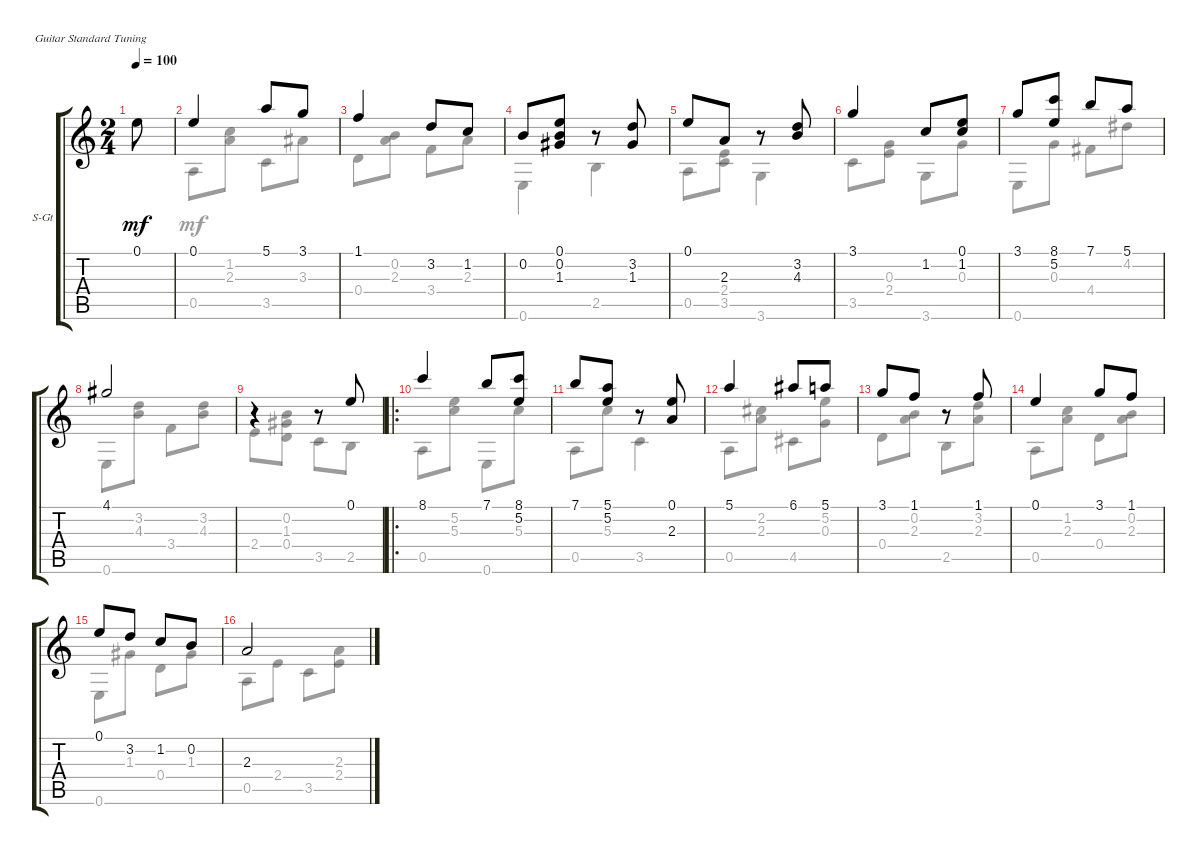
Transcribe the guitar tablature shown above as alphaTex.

\defaultSystemsLayout 4
\bracketExtendMode groupsimilarinstruments
\firstSystemTrackNameOrientation horizontal
\otherSystemsTrackNameOrientation horizontal
\track ("Steel Guitar" "S-Gt") {instrument acousticguitarsteel}
\staff {score tabs}
\tuning (E4 B3 G3 D3 A2 E2)
\voice
\ts (2 4)
\ac
\tempo 100
\clef g2
\ks aminor
0.1.8{dy mf instrument acousticguitarsteel} |
0.1.4 5.1.8 3.1.8 |
1.1.4 3.2.8 1.2.8 |
0.2.8 (0.1 0.2 1.3).8 r.8 (3.2 1.3).8 |
0.1.8 2.3.8 r.8 (3.2 4.3).8 |
3.1.4 1.2.8 (0.1 1.2).8 |
3.1.8 (8.1 5.2).8 7.1.8 5.1.8 |
4.1.2 |
r.4 r.8 0.1.8 |
\ro
8.1.4 7.1.8 (8.1 5.2).8 |
7.1.8 (5.1 5.2).8 r.8 (0.1 2.3).8 |
5.1.4 6.1.8 5.1.8 |
3.1.8 1.1.8 r.8 1.1.8 |
0.1.4 3.1.8 1.1.8 |
0.1.8 3.2.8 1.2.8 0.2.8 |
2.3.2
\voice
\clef g2
\ottava regular
\simile none
\ks aminor
|
0.5.8 (1.2 2.3).8 3.5.8 3.3.8 |
0.4.8 (2.3 0.2).8 3.4.8 2.3.8 |
0.6.4 2.5.4 |
0.5.8 (3.5 2.4).8 3.6.4 |
3.5.8 (2.4 0.3).8 3.6.8 0.3.8 |
0.6.8 0.3.8 4.4.8 4.2.8 |
0.6.8 (3.2 4.3).8 3.4.8 (3.2 4.3).8 |
2.4.8 (0.4 1.3 0.2).8 3.5.8 2.5.8 |
0.5.8 (5.3 5.2).8 0.6.8 5.3.8 |
0.5.8 5.3.8 3.5.4 |
0.5.8 (2.3 2.2).8 4.5.8 (5.2 0.3).8 |
0.4.8 (2.3 0.2).8 2.5.8 (2.3 3.2).8 |
0.5.8 (1.2 2.3).8 0.4.8 (2.3 0.2).8 |
0.6.8 1.3.8 0.4.8 1.3.8 |
0.5.8 2.4.8 3.5.8 (2.4 2.3).8
